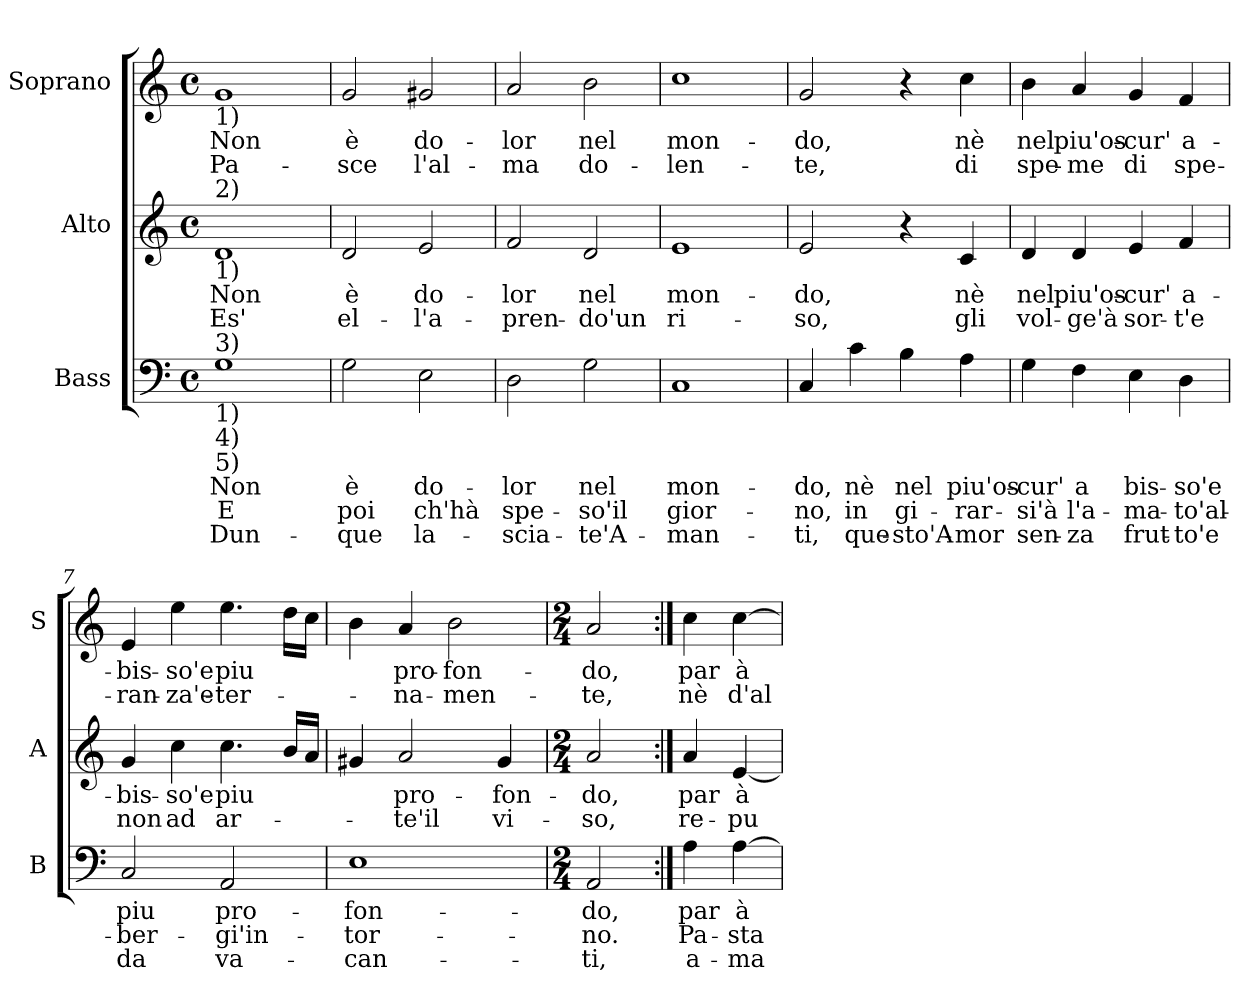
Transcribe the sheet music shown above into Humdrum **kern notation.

**kern	**text	**text	**text	**kern	**text	**text	**kern	**text	**text
*part3	*part3	*part3	*part3	*part2	*part2	*part2	*part1	*part1	*part1
*staff3	*staff3	*staff3	*staff3	*staff2	*staff2	*staff2	*staff1	*staff1	*staff1
*I"Bass	*	*	*	*I"Alto	*	*	*I"Soprano	*	*
*I'B	*	*	*	*I'A	*	*	*I'S	*	*
*clefF4	*	*	*	*clefG2	*	*	*clefG2	*	*
*k[]	*	*	*	*k[]	*	*	*k[]	*	*
*C:	*	*	*	*C:	*	*	*C:	*	*
*M4/4	*	*	*	*M4/4	*	*	*M4/4	*	*
*met(c)	*	*	*	*met(c)	*	*	*met(c)	*	*
=1	=1	=1	=1	=1	=1	=1	=1	=1	=1
!	!	!	!	!	!	!	!LO:TX:b:t=1)	!	!
!	!	!	!	!LO:TX:a:t=2)	!	!	!	!	!
!	!	!	!	!LO:TX:b:t=1)	!	!	!	!	!
!LO:TX:a:t=3)	!	!	!	!	!	!	!	!	!
!LO:TX:b:t=1)	!	!	!	!	!	!	!	!	!
!LO:TX:b:t=4)	!	!	!	!	!	!	!	!	!
!LO:TX:b:t=5)	!	!	!	!	!	!	!	!	!
!	!LO:LY:b	!LO:LY:b	!LO:LY:b	!	!LO:LY:b	!LO:LY:b	!	!LO:LY:b	!LO:LY:b
1G	Non	E	Dun-	1d	Non	Es'	1g	Non	Pa-
=2	=2	=2	=2	=2	=2	=2	=2	=2	=2
!	!LO:LY:b	!LO:LY:b	!LO:LY:b	!	!LO:LY:b	!LO:LY:b	!	!LO:LY:b	!LO:LY:b
2G\	è	poi	-que	2d/	è	el-	2g/	è	-sce
!	!LO:LY:b	!LO:LY:b	!LO:LY:b	!	!LO:LY:b	!LO:LY:b	!	!LO:LY:b	!LO:LY:b
2E\	do-	ch'hà	la-	2e/	do-	-l'a-	2g#X/	do-	l'al-
=3	=3	=3	=3	=3	=3	=3	=3	=3	=3
!	!LO:LY:b	!LO:LY:b	!LO:LY:b	!	!LO:LY:b	!LO:LY:b	!	!LO:LY:b	!LO:LY:b
2D\	-lor	spe-	-scia-	2f/	-lor	-pren-	2a/	-lor	-ma
!	!LO:LY:b	!LO:LY:b	!LO:LY:b	!	!LO:LY:b	!LO:LY:b	!	!LO:LY:b	!LO:LY:b
2G\	nel	-so'il	-te'A-	2d/	nel	-do'un	2b\	nel	do-
=4	=4	=4	=4	=4	=4	=4	=4	=4	=4
!	!LO:LY:b	!LO:LY:b	!LO:LY:b	!	!LO:LY:b	!LO:LY:b	!	!LO:LY:b	!LO:LY:b
1C	mon-	gior-	-man-	1e	mon-	ri-	1cc	mon-	-len-
=5	=5	=5	=5	=5	=5	=5	=5	=5	=5
!	!LO:LY:b	!LO:LY:b	!LO:LY:b	!	!LO:LY:b	!LO:LY:b	!	!LO:LY:b	!LO:LY:b
4C/	-do,	-no,	-ti,	2e/	-do,	-so,	2g/	-do,	-te,
!	!LO:LY:b	!LO:LY:b	!LO:LY:b	!	!	!	!	!	!
4c\	nè	in	que-	.	.	.	.	.	.
!	!LO:LY:b	!LO:LY:b	!LO:LY:b	!	!	!	!	!	!
4B\	nel	gi-	-sto'A-	4r	.	.	4r	.	.
!	!LO:LY:b	!LO:LY:b	!LO:LY:b	!	!LO:LY:b	!LO:LY:b	!	!LO:LY:b	!LO:LY:b
4A\	piu'os-	-rar-	-mor	4c/	nè	gli	4cc\	nè	di
!!LO:LB:g=z
=6	=6	=6	=6	=6	=6	=6	=6	=6	=6
!	!LO:LY:b	!LO:LY:b	!LO:LY:b	!	!LO:LY:b	!LO:LY:b	!	!LO:LY:b	!LO:LY:b
4G\	-cur'	-si'à	sen-	4d/	nel	vol-	4b\	nel	spe-
!	!LO:LY:b	!LO:LY:b	!LO:LY:b	!	!LO:LY:b	!LO:LY:b	!	!LO:LY:b	!LO:LY:b
4F\	a	l'a-	-za	4d/	piu'os-	-ge'à	4a/	piu'os-	-me
!	!LO:LY:b	!LO:LY:b	!LO:LY:b	!	!LO:LY:b	!LO:LY:b	!	!LO:LY:b	!LO:LY:b
4E\	bis-	-ma-	frut-	4e/	-cur'	sor-	4g/	-cur'	di
!	!LO:LY:b	!LO:LY:b	!LO:LY:b	!	!LO:LY:b	!LO:LY:b	!	!LO:LY:b	!LO:LY:b
4D\	-so'e	-to'al-	-to'e	4f/	a-	-t'e	4f/	a-	spe-
=7	=7	=7	=7	=7	=7	=7	=7	=7	=7
!	!LO:LY:b	!LO:LY:b	!LO:LY:b	!	!LO:LY:b	!LO:LY:b	!	!LO:LY:b	!LO:LY:b
2C/	piu	-ber-	da	4g/	-bis-	non	4e/	-bis-	-ran-
!	!	!	!	!	!LO:LY:b	!LO:LY:b	!	!LO:LY:b	!LO:LY:b
.	.	.	.	4cc\	-so'e	ad	4ee\	-so'e	-za'e-
!	!LO:LY:b	!LO:LY:b	!LO:LY:b	!	!LO:LY:b	!LO:LY:b	!	!LO:LY:b	!LO:LY:b
2AA/	pro-	-gi'in-	va-	4.cc\	piu	ar-	4.ee\	piu	-ter-
.	.	.	.	16b/LL	.	.	16dd\LL	.	.
.	.	.	.	16a/JJ	.	.	16cc\JJ	.	.
=8	=8	=8	=8	=8	=8	=8	=8	=8	=8
!	!LO:LY:b	!LO:LY:b	!LO:LY:b	!	!	!	!	!	!
1E	-fon-	-tor-	-can-	4g#X/	.	.	4b\	.	.
!	!	!	!	!	!LO:LY:b	!LO:LY:b	!	!LO:LY:b	!LO:LY:b
.	.	.	.	2a/	pro-	-te'il	4a/	pro-	-na-
!	!	!	!	!	!	!	!	!LO:LY:b	!LO:LY:b
.	.	.	.	.	.	.	2b\	-fon-	-men-
!	!	!	!	!	!LO:LY:b	!LO:LY:b	!	!	!
.	.	.	.	4g#/	-fon-	vi-	.	.	.
=9	=9	=9	=9	=9	=9	=9	=9	=9	=9
*M2/4	*	*	*	*M2/4	*	*	*M2/4	*	*
!	!LO:LY:b	!LO:LY:b	!LO:LY:b	!	!LO:LY:b	!LO:LY:b	!	!LO:LY:b	!LO:LY:b
2AA/	-do,	-no.	-ti,	2a/	-do,	-so,	2a/	-do,	-te,
=10:|!	=10:|!	=10:|!	=10:|!	=10:|!	=10:|!	=10:|!	=10:|!	=10:|!	=10:|!
!	!LO:LY:b	!LO:LY:b	!LO:LY:b	!	!LO:LY:b	!LO:LY:b	!	!LO:LY:b	!LO:LY:b
4A\	par	Pa-	a-	4a/	par	re-	4cc\	par	nè
!	!LO:LY:b	!LO:LY:b	!LO:LY:b	!	!LO:LY:b	!LO:LY:b	!	!LO:LY:b	!LO:LY:b
[4A\	à	-sta	-ma-	[4e/	à	-pu-	[4cc\	à	d'al-
=	=	=	=	=	=	=	=	=	=
*-	*-	*-	*-	*-	*-	*-	*-	*-	*-
